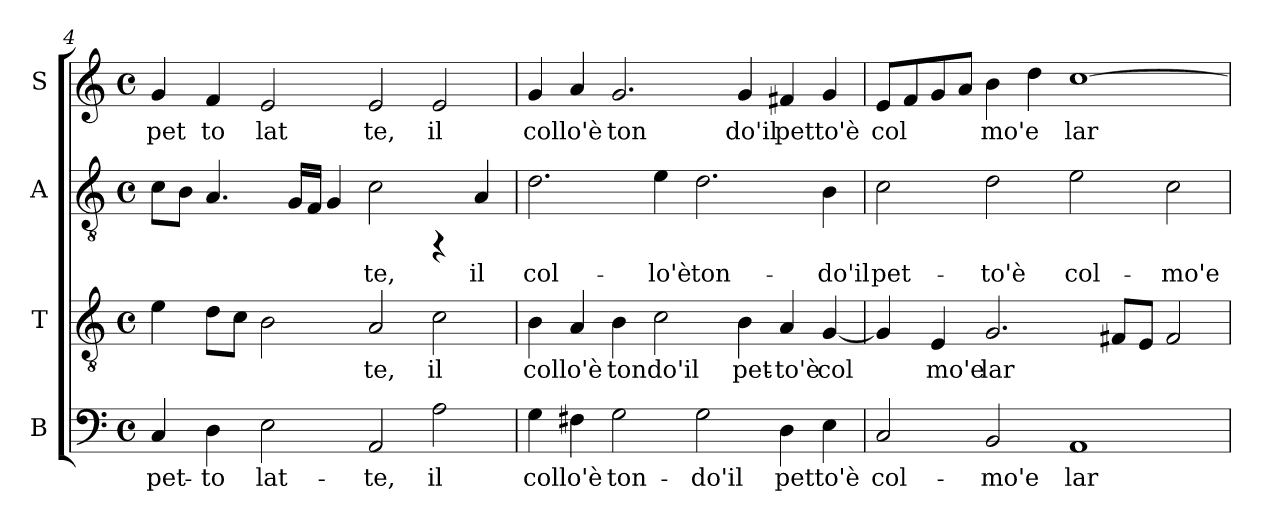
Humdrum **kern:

**kern	**text	**kern	**text	**kern	**text	**kern	**text
*part4	*part4	*part3	*part3	*part2	*part2	*part1	*part1
*staff4	*staff4	*staff3	*staff3	*staff2	*staff2	*staff1	*staff1
*I"B	*	*I"T	*	*I"A	*	*I"S	*
!!LO:LB:g=z
*clefF4	*	*clefGv2	*	*clefGv2	*	*clefG2	*
*k[]	*	*k[]	*	*k[]	*	*k[]	*
*C:	*	*C:	*	*C:	*	*C:	*
*M4/4	*	*M4/4	*	*M4/4	*	*M4/4	*
*met(c)	*	*met(c)	*	*met(c)	*	*met(c)	*
=4	=4	=4	=4	=4	=4	=4	=4
!	!LO:LY:b:cj	!	!LO:LY:b:cj	!	!LO:LY:b:cj	!	!LO:LY:b:cj
4C/	pet-	4e\	--	8c\L	--	4g/	pet
!	!	!	!	!	!LO:LY:b:cj	!	!
.	.	.	.	8B\J	--	.	.
!	!LO:LY:b:cj	!	!LO:LY:b:cj	!	!LO:LY:b:cj	!	!LO:LY:b:cj
4D\	-to	8d\L	--	4.A/	--	4f/	to
!	!	!	!LO:LY:b:cj	!	!	!	!
.	.	8c\J	--	.	.	.	.
!	!LO:LY:b:cj	!	!LO:LY:b:cj	!	!	!	!LO:LY:b:cj
2E\	lat-	2B\	--	.	.	2e/	lat
!	!	!	!	!	!LO:LY:b:cj	!	!
.	.	.	.	16G/L	--	.	.
!	!	!	!	!	!LO:LY:b:cj	!	!
.	.	.	.	16F/J	--	.	.
!	!	!	!	!	!LO:LY:b:cj	!	!
.	.	.	.	4G/	--	.	.
!	!LO:LY:b:cj	!	!LO:LY:b:cj	!	!LO:LY:b:cj	!	!LO:LY:b:cj
2AA/	-te,	2A/	-te,	2c\	-te,	2e/	te,
!	!LO:LY:b:cj	!	!LO:LY:b:cj	!	!	!	!LO:LY:b:cj
2A\	il	2c\	il	4rFF	.	2e/	il
!	!	!	!	!	!LO:LY:b:cj	!	!
.	.	.	.	4A/	il	.	.
=5	=5	=5	=5	=5	=5	=5	=5
!	!LO:LY:b:cj	!	!LO:LY:b:cj	!	!LO:LY:b:cj	!	!LO:LY:b:cj
4G\	collo'è	4B\	collo'è	2.d\	col-	4g/	collo'è
!	!LO:LY:b:cj	!	!LO:LY:b:cj	!	!	!	!LO:LY:b:cj
4F#X\	.	4A/	.	.	.	4a/	.
!	!LO:LY:b:cj	!	!LO:LY:b:cj	!	!	!	!LO:LY:b:cj
2G\	ton-	4B\	tondo'il	.	.	2.g/	ton
!	!	!	!LO:LY:b:cj	!	!LO:LY:b:cj	!	!
.	.	2c\	.	4e\	-lo'è	.	.
!	!LO:LY:b:cj	!	!	!	!LO:LY:b:cj	!	!
2G\	-do'il	.	.	2.d\	ton-	.	.
!	!	!	!LO:LY:b:cj	!	!	!	!LO:LY:b:cj
.	.	4B\	pet-	.	.	4g/	do'il
!	!LO:LY:b:cj	!	!LO:LY:b:cj	!	!	!	!LO:LY:b:cj
4D\	petto'è	4A/	-to'è	.	.	4f#X/	petto'è
!	!LO:LY:b:cj	!	!LO:LY:b:cj	!	!LO:LY:b:cj	!	!LO:LY:b:cj
4E\	.	[<4G/	col-	4B\	-do'il	4g/	.
=6	=6	=6	=6	=6	=6	=6	=6
!	!LO:LY:b:cj	!	!LO:LY:b:cj	!	!LO:LY:b:cj	!	!LO:LY:b:cj
2C/	col-	4G/]	--	2c\	pet-	8e/L	col
!	!	!	!	!	!	!	!LO:LY:b:cj
.	.	.	.	.	.	8f/	.
!	!	!	!LO:LY:b:cj	!	!	!	!LO:LY:b:cj
.	.	4E/	-mo'e	.	.	8g/	.
!	!	!	!	!	!	!	!LO:LY:b:cj
.	.	.	.	.	.	8a/J	.
!	!LO:LY:b:cj	!	!LO:LY:b:cj	!	!LO:LY:b:cj	!	!LO:LY:b:cj
2BB/	-mo'e	2.G/	lar-	2d\	-to'è	4b\	mo'e
!	!	!	!	!	!	!	!LO:LY:b:cj
.	.	.	.	.	.	4dd\	.
!	!LO:LY:b:cj	!	!	!	!LO:LY:b:cj	!	!LO:LY:b:cj
1AA	lar-	.	.	2e\	col-	[>1cc	lar
!	!	!	!LO:LY:b:cj	!	!	!	!
.	.	8F#/L	--	.	.	.	.
!	!	!	!LO:LY:b:cj	!	!	!	!
.	.	8E/J	--	.	.	.	.
!	!	!	!LO:LY:b:cj	!	!LO:LY:b:cj	!	!
.	.	2F#/	--	2c\	-mo'e	.	.
=	=	=	=	=	=	=	=
*-	*-	*-	*-	*-	*-	*-	*-
